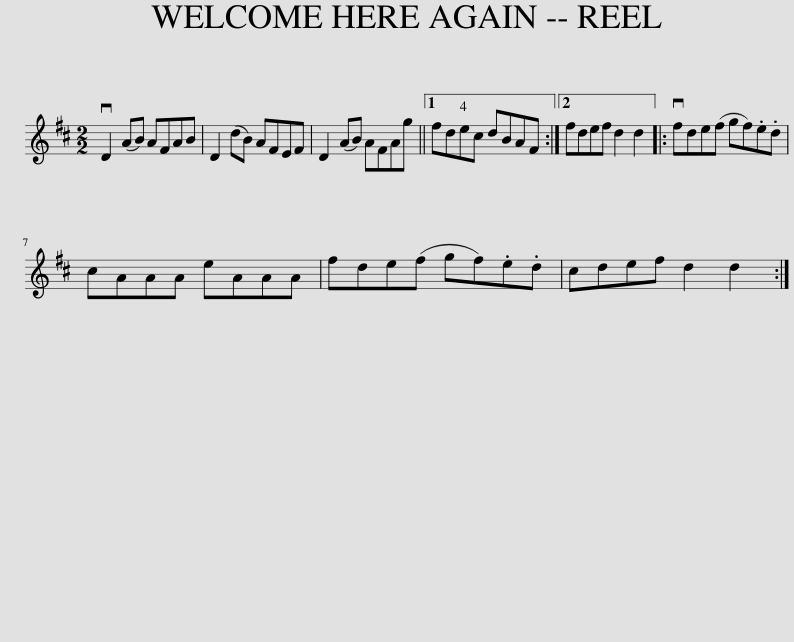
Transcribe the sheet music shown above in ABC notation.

X:1
L:1/8
M:2/2
I:linebreak $
K:D
V:1 treble
V:1
 vD2 (AB) AFAB | D2 (dB) AFEF | D2 (AB) AFAg ||1 fdec dBAF :|2 fdef d2 d2 |: %5
 vfde(f gf).e.d |$ cAAA eAAA | fde(f gf).e.d | cdef d2 d2 :| %9
